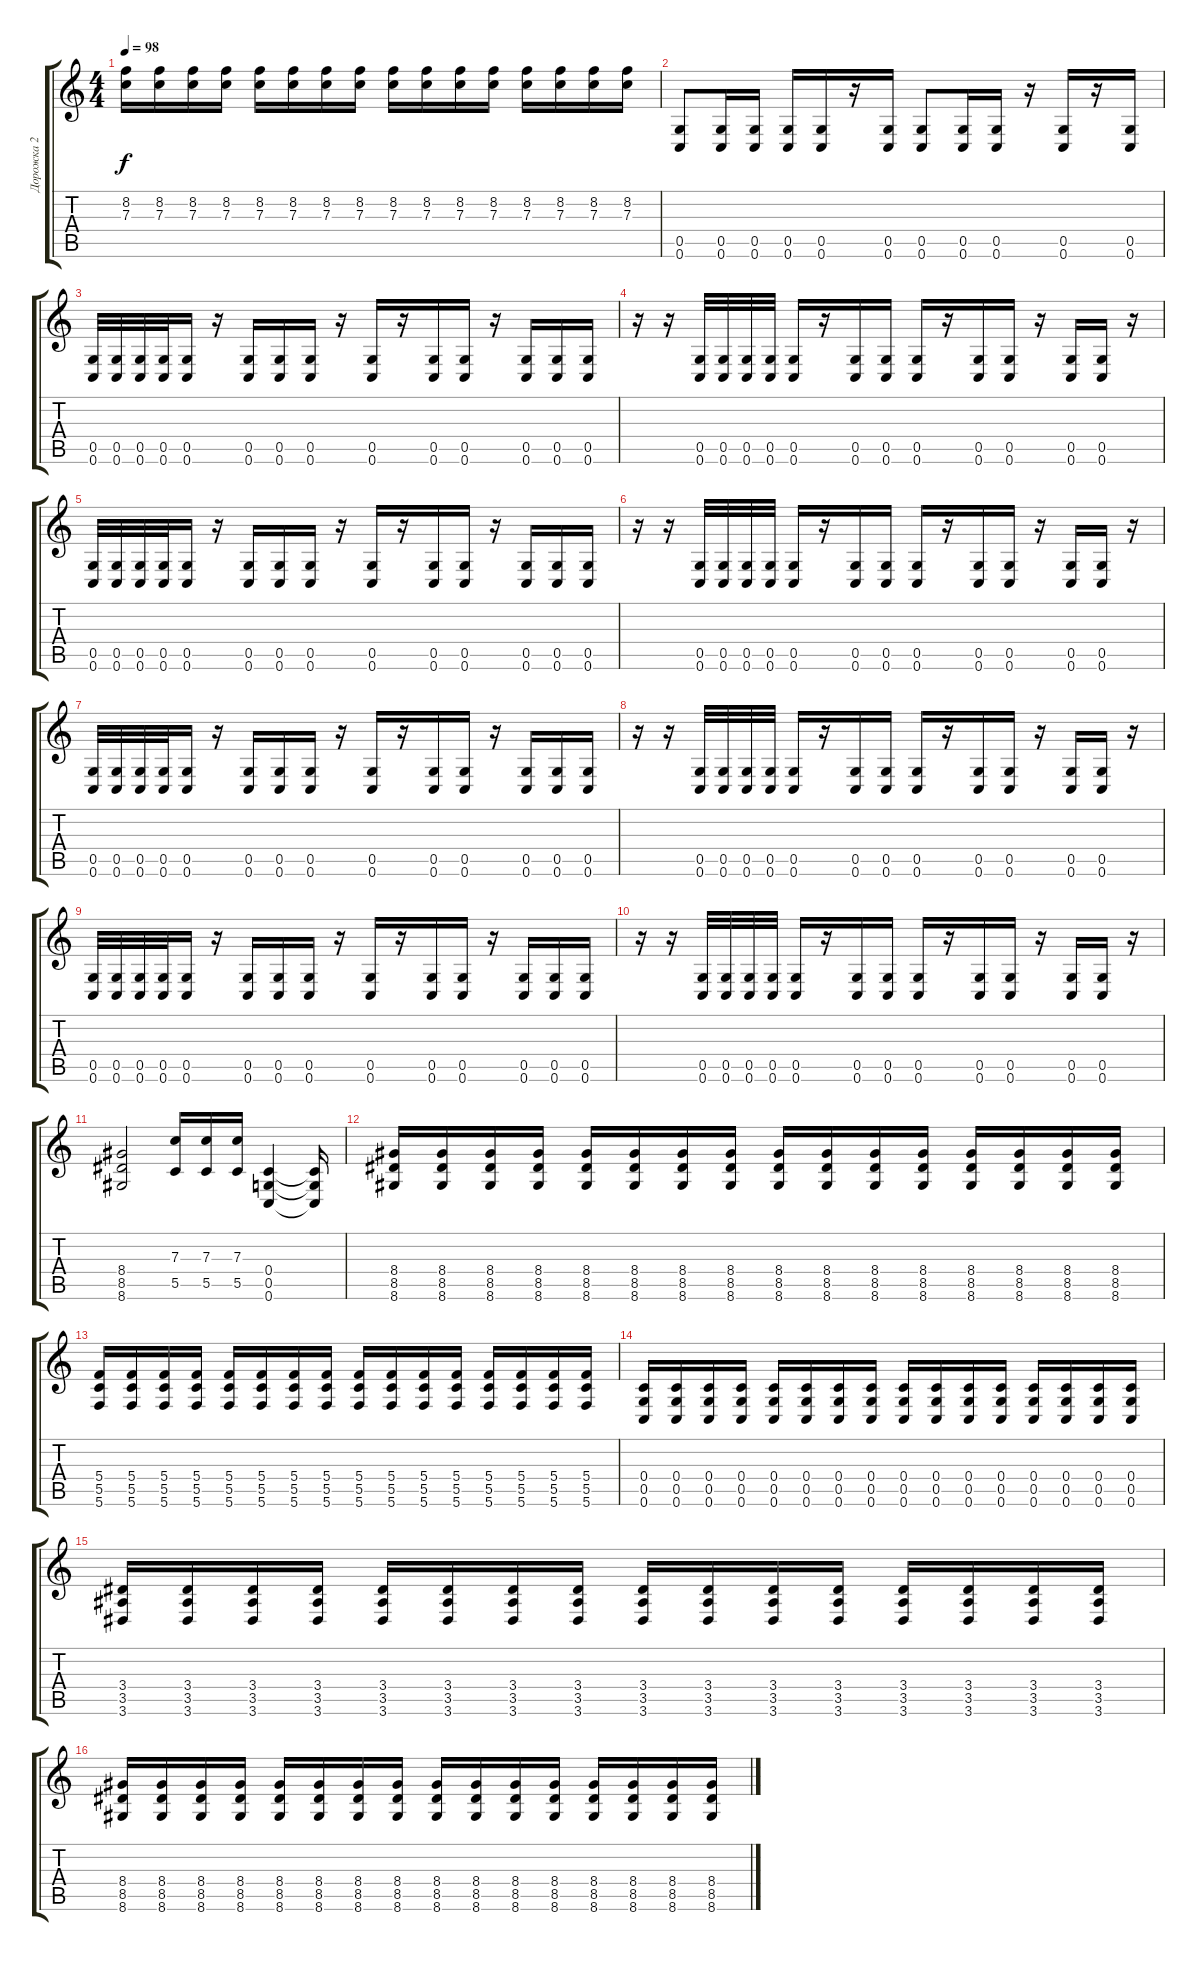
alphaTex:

\track ("Дорожка 2" "Дорожка 2") {instrument distortionguitar}
\staff {score tabs}
\tuning (D4 A3 F3 C3 G2 C2) {hide}
\ts (4 4)
\tempo 98
\clef g2
\ks c
(8.2 7.3).16{dy f} (8.2 7.3).16 (8.2 7.3).16 (8.2 7.3).16 (8.2 7.3).16 (8.2 7.3).16 (8.2 7.3).16 (8.2 7.3).16 (8.2 7.3).16 (8.2 7.3).16 (8.2 7.3).16 (8.2 7.3).16 (8.2 7.3).16 (8.2 7.3).16 (8.2 7.3).16 (8.2 7.3).16 |
(0.5 0.6).8 (0.5 0.6).16 (0.5 0.6).16 (0.5 0.6).16 (0.5 0.6).16 r.16 (0.5 0.6).16 (0.5 0.6).8 (0.5 0.6).16 (0.5 0.6).16 r.16 (0.5 0.6).16 r.16 (0.5 0.6).16 |
(0.5 0.6).32 (0.5 0.6).32 (0.5 0.6).32 (0.5 0.6).32 (0.5 0.6).16 r.16 (0.5 0.6).16 (0.5 0.6).16 (0.5 0.6).16 r.16 (0.5 0.6).16 r.16 (0.5 0.6).16 (0.5 0.6).16 r.16 (0.5 0.6).16 (0.5 0.6).16 (0.5 0.6).16 |
r.16 r.16 (0.5 0.6).32 (0.5 0.6).32 (0.5 0.6).32 (0.5 0.6).32 (0.5 0.6).16 r.16 (0.5 0.6).16 (0.5 0.6).16 (0.5 0.6).16 r.16 (0.5 0.6).16 (0.5 0.6).16 r.16 (0.5 0.6).16 (0.5 0.6).16 r.16 |
(0.5 0.6).32 (0.5 0.6).32 (0.5 0.6).32 (0.5 0.6).32 (0.5 0.6).16 r.16 (0.5 0.6).16 (0.5 0.6).16 (0.5 0.6).16 r.16 (0.5 0.6).16 r.16 (0.5 0.6).16 (0.5 0.6).16 r.16 (0.5 0.6).16 (0.5 0.6).16 (0.5 0.6).16 |
r.16 r.16 (0.5 0.6).32 (0.5 0.6).32 (0.5 0.6).32 (0.5 0.6).32 (0.5 0.6).16 r.16 (0.5 0.6).16 (0.5 0.6).16 (0.5 0.6).16 r.16 (0.5 0.6).16 (0.5 0.6).16 r.16 (0.5 0.6).16 (0.5 0.6).16 r.16 |
(0.5 0.6).32 (0.5 0.6).32 (0.5 0.6).32 (0.5 0.6).32 (0.5 0.6).16 r.16 (0.5 0.6).16 (0.5 0.6).16 (0.5 0.6).16 r.16 (0.5 0.6).16 r.16 (0.5 0.6).16 (0.5 0.6).16 r.16 (0.5 0.6).16 (0.5 0.6).16 (0.5 0.6).16 |
r.16 r.16 (0.5 0.6).32 (0.5 0.6).32 (0.5 0.6).32 (0.5 0.6).32 (0.5 0.6).16 r.16 (0.5 0.6).16 (0.5 0.6).16 (0.5 0.6).16 r.16 (0.5 0.6).16 (0.5 0.6).16 r.16 (0.5 0.6).16 (0.5 0.6).16 r.16 |
(0.5 0.6).32 (0.5 0.6).32 (0.5 0.6).32 (0.5 0.6).32 (0.5 0.6).16 r.16 (0.5 0.6).16 (0.5 0.6).16 (0.5 0.6).16 r.16 (0.5 0.6).16 r.16 (0.5 0.6).16 (0.5 0.6).16 r.16 (0.5 0.6).16 (0.5 0.6).16 (0.5 0.6).16 |
r.16 r.16 (0.5 0.6).32 (0.5 0.6).32 (0.5 0.6).32 (0.5 0.6).32 (0.5 0.6).16 r.16 (0.5 0.6).16 (0.5 0.6).16 (0.5 0.6).16 r.16 (0.5 0.6).16 (0.5 0.6).16 r.16 (0.5 0.6).16 (0.5 0.6).16 r.16 |
(8.4 8.5 8.6).2 (7.3 5.5).16 (7.3 5.5).16 (7.3 5.5).16 (0.4 0.5 0.6).4 (0.4{t} 0.5{t} 0.6{t}).16 |
(8.4 8.5 8.6).16 (8.4 8.5 8.6).16 (8.4 8.5 8.6).16 (8.4 8.5 8.6).16 (8.4 8.5 8.6).16 (8.4 8.5 8.6).16 (8.4 8.5 8.6).16 (8.4 8.5 8.6).16 (8.4 8.5 8.6).16 (8.4 8.5 8.6).16 (8.4 8.5 8.6).16 (8.4 8.5 8.6).16 (8.4 8.5 8.6).16 (8.4 8.5 8.6).16 (8.4 8.5 8.6).16 (8.4 8.5 8.6).16 |
(5.4 5.5 5.6).16 (5.4 5.5 5.6).16 (5.4 5.5 5.6).16 (5.4 5.5 5.6).16 (5.4 5.5 5.6).16 (5.4 5.5 5.6).16 (5.4 5.5 5.6).16 (5.4 5.5 5.6).16 (5.4 5.5 5.6).16 (5.4 5.5 5.6).16 (5.4 5.5 5.6).16 (5.4 5.5 5.6).16 (5.4 5.5 5.6).16 (5.4 5.5 5.6).16 (5.4 5.5 5.6).16 (5.4 5.5 5.6).16 |
(0.4 0.5 0.6).16 (0.4 0.5 0.6).16 (0.4 0.5 0.6).16 (0.4 0.5 0.6).16 (0.4 0.5 0.6).16 (0.4 0.5 0.6).16 (0.4 0.5 0.6).16 (0.4 0.5 0.6).16 (0.4 0.5 0.6).16 (0.4 0.5 0.6).16 (0.4 0.5 0.6).16 (0.4 0.5 0.6).16 (0.4 0.5 0.6).16 (0.4 0.5 0.6).16 (0.4 0.5 0.6).16 (0.4 0.5 0.6).16 |
(3.4 3.5 3.6).16 (3.4 3.5 3.6).16 (3.4 3.5 3.6).16 (3.4 3.5 3.6).16 (3.4 3.5 3.6).16 (3.4 3.5 3.6).16 (3.4 3.5 3.6).16 (3.4 3.5 3.6).16 (3.4 3.5 3.6).16 (3.4 3.5 3.6).16 (3.4 3.5 3.6).16 (3.4 3.5 3.6).16 (3.4 3.5 3.6).16 (3.4 3.5 3.6).16 (3.4 3.5 3.6).16 (3.4 3.5 3.6).16 |
(8.4 8.5 8.6).16 (8.4 8.5 8.6).16 (8.4 8.5 8.6).16 (8.4 8.5 8.6).16 (8.4 8.5 8.6).16 (8.4 8.5 8.6).16 (8.4 8.5 8.6).16 (8.4 8.5 8.6).16 (8.4 8.5 8.6).16 (8.4 8.5 8.6).16 (8.4 8.5 8.6).16 (8.4 8.5 8.6).16 (8.4 8.5 8.6).16 (8.4 8.5 8.6).16 (8.4 8.5 8.6).16 (8.4 8.5 8.6).16
